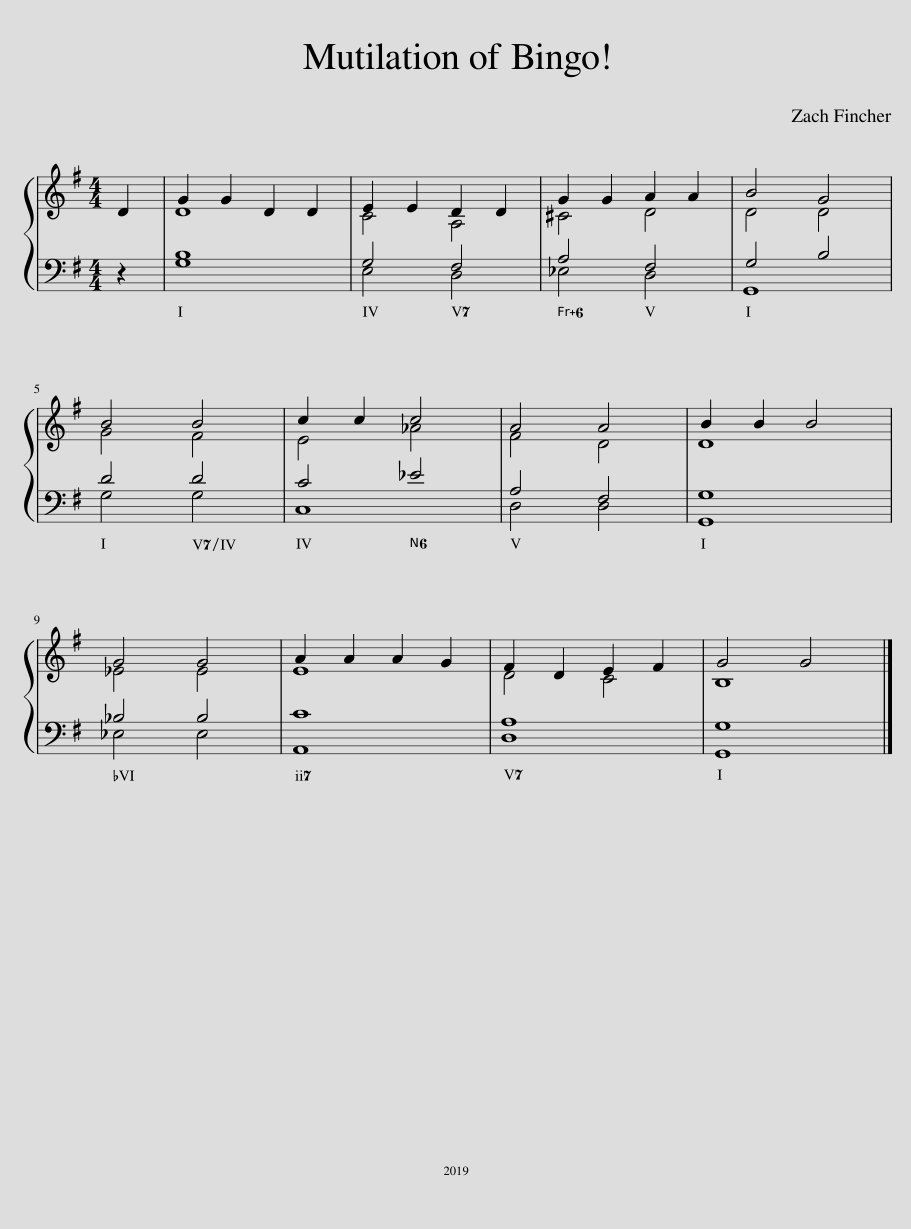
X:1
%%score { ( 1 3 ) | ( 2 4 ) }
L:1/8
M:4/4
I:linebreak $
K:G
V:1 treble
V:3 treble
V:2 bass
V:4 bass
V:1
 D2 | G2 G2 D2 D2 | E2 E2 D2 D2 | G2 G2 A2 A2 | B4 G4 |$ %5
 B4 B4 | c2 c2 c4 | A4 A4 | B2 B2 B4 |$ G4 G4 | %10
 A2 A2 A2 G2 | F2 D2 E2 F2 | G4 G4 |] %13
V:2
 z2 | B,8 | G,4 F,4 | A,4 F,4 | G,4 B,4 |$ %5
 D4 D4 | C4 _E4 | A,4 F,4 | G,8 |$ _B,4 B,4 | %10
 C8 | A,8 | G,8 |] %13
V:3
 x2 | D8 | C4 A,4 | ^C4 D4 | D4 D4 |$ %5
 G4 F4 | E4 _A4 | F4 D4 | D8 |$ _E4 E4 | %10
 E8 | D4 C4 | B,8 |] %13
V:4
 x2 | G,8 | E,4 D,4 | _E,4 D,4 | G,,8 |$ %5
 G,4 G,4 | C,8 | D,4 D,4 | G,,8 |$ _E,4 E,4 | %10
 A,,8 | D,8 | G,,8 |] %13
